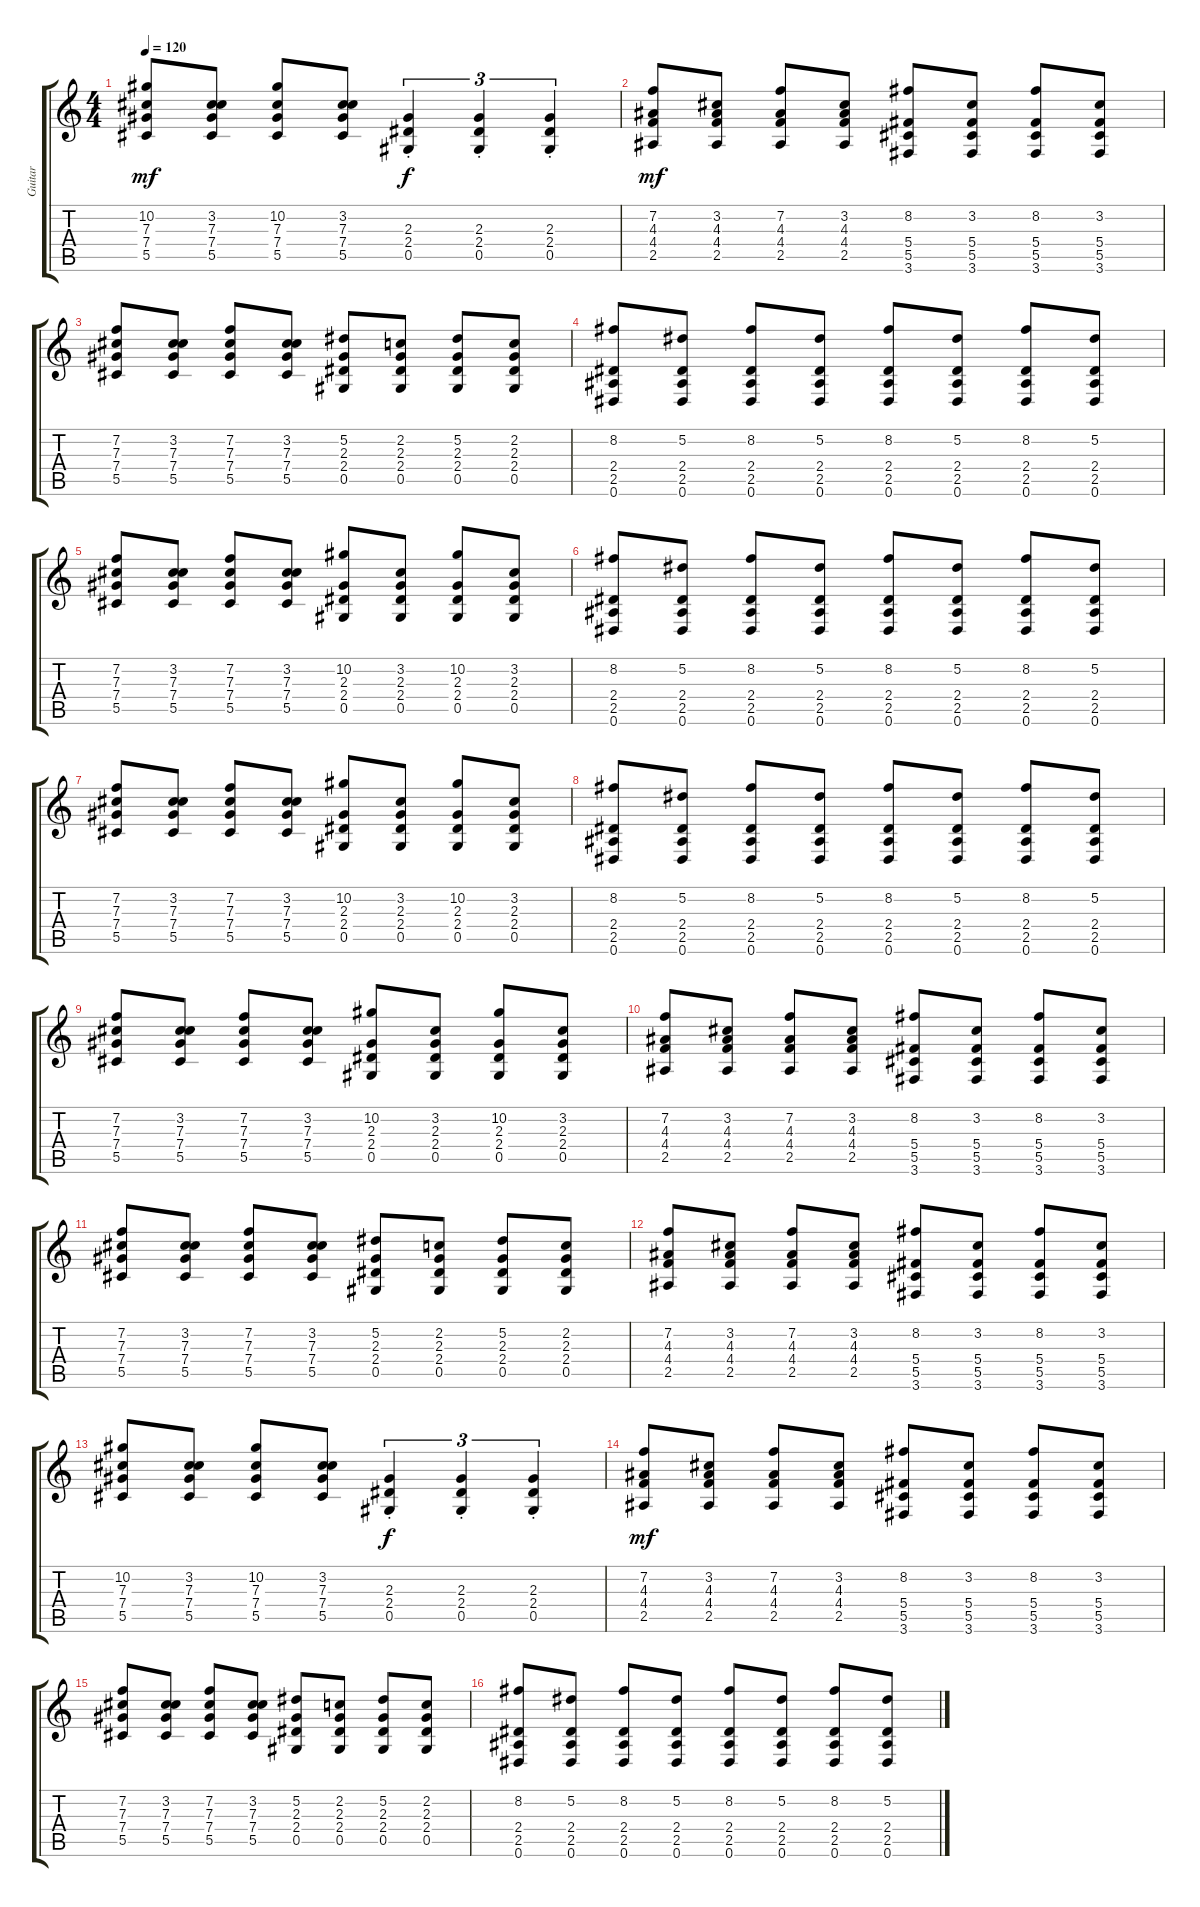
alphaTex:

\track ("Guitar" "Guitar") {instrument acousticguitarsteel}
\staff {score tabs}
\tuning (Eb4 Bb3 Gb3 Db3 Ab2 Eb2) {hide}
\ts (4 4)
\tempo 120
\clef g2
\ks c
(10.2 7.3 7.4 5.5).8{dy mf} (3.2 7.3 7.4 5.5).8 (10.2 7.3 7.4 5.5).8 (3.2 7.3 7.4 5.5).8 (2.3{st} 2.4{st} 0.5{st}).4{tu (3 2) dy f} (2.3{st} 2.4{st} 0.5{st}).4{tu (3 2)} (2.3{st} 2.4{st} 0.5{st}).4{tu (3 2)} |
(7.2 4.3 4.4 2.5).8{dy mf} (3.2 4.3 4.4 2.5).8 (7.2 4.3 4.4 2.5).8 (3.2 4.3 4.4 2.5).8 (8.2 5.4 5.5 3.6).8 (3.2 5.4 5.5 3.6).8 (8.2 5.4 5.5 3.6).8 (3.2 5.4 5.5 3.6).8 |
(7.2 7.3 7.4 5.5).8 (3.2 7.3 7.4 5.5).8 (7.2 7.3 7.4 5.5).8 (3.2 7.3 7.4 5.5).8 (5.2 2.3 2.4 0.5).8 (2.2 2.3 2.4 0.5).8 (5.2 2.3 2.4 0.5).8 (2.2 2.3 2.4 0.5).8 |
(8.2 2.4 2.5 0.6).8 (5.2 2.4 2.5 0.6).8 (8.2 2.4 2.5 0.6).8 (5.2 2.4 2.5 0.6).8 (8.2 2.4 2.5 0.6).8 (5.2 2.4 2.5 0.6).8 (8.2 2.4 2.5 0.6).8 (5.2 2.4 2.5 0.6).8 |
(7.2 7.3 7.4 5.5).8 (3.2 7.3 7.4 5.5).8 (7.2 7.3 7.4 5.5).8 (3.2 7.3 7.4 5.5).8 (10.2 2.3 2.4 0.5).8 (3.2 2.3 2.4 0.5).8 (10.2 2.3 2.4 0.5).8 (3.2 2.3 2.4 0.5).8 |
(8.2 2.4 2.5 0.6).8 (5.2 2.4 2.5 0.6).8 (8.2 2.4 2.5 0.6).8 (5.2 2.4 2.5 0.6).8 (8.2 2.4 2.5 0.6).8 (5.2 2.4 2.5 0.6).8 (8.2 2.4 2.5 0.6).8 (5.2 2.4 2.5 0.6).8 |
(7.2 7.3 7.4 5.5).8 (3.2 7.3 7.4 5.5).8 (7.2 7.3 7.4 5.5).8 (3.2 7.3 7.4 5.5).8 (10.2 2.3 2.4 0.5).8 (3.2 2.3 2.4 0.5).8 (10.2 2.3 2.4 0.5).8 (3.2 2.3 2.4 0.5).8 |
(8.2 2.4 2.5 0.6).8 (5.2 2.4 2.5 0.6).8 (8.2 2.4 2.5 0.6).8 (5.2 2.4 2.5 0.6).8 (8.2 2.4 2.5 0.6).8 (5.2 2.4 2.5 0.6).8 (8.2 2.4 2.5 0.6).8 (5.2 2.4 2.5 0.6).8 |
(7.2 7.3 7.4 5.5).8 (3.2 7.3 7.4 5.5).8 (7.2 7.3 7.4 5.5).8 (3.2 7.3 7.4 5.5).8 (10.2 2.3 2.4 0.5).8 (3.2 2.3 2.4 0.5).8 (10.2 2.3 2.4 0.5).8 (3.2 2.3 2.4 0.5).8 |
(7.2 4.3 4.4 2.5).8 (3.2 4.3 4.4 2.5).8 (7.2 4.3 4.4 2.5).8 (3.2 4.3 4.4 2.5).8 (8.2 5.4 5.5 3.6).8 (3.2 5.4 5.5 3.6).8 (8.2 5.4 5.5 3.6).8 (3.2 5.4 5.5 3.6).8 |
(7.2 7.3 7.4 5.5).8 (3.2 7.3 7.4 5.5).8 (7.2 7.3 7.4 5.5).8 (3.2 7.3 7.4 5.5).8 (5.2 2.3 2.4 0.5).8 (2.2 2.3 2.4 0.5).8 (5.2 2.3 2.4 0.5).8 (2.2 2.3 2.4 0.5).8 |
(7.2 4.3 4.4 2.5).8 (3.2 4.3 4.4 2.5).8 (7.2 4.3 4.4 2.5).8 (3.2 4.3 4.4 2.5).8 (8.2 5.4 5.5 3.6).8 (3.2 5.4 5.5 3.6).8 (8.2 5.4 5.5 3.6).8 (3.2 5.4 5.5 3.6).8 |
(10.2 7.3 7.4 5.5).8 (3.2 7.3 7.4 5.5).8 (10.2 7.3 7.4 5.5).8 (3.2 7.3 7.4 5.5).8 (2.3{st} 2.4{st} 0.5{st}).4{tu (3 2) dy f} (2.3{st} 2.4{st} 0.5{st}).4{tu (3 2)} (2.3{st} 2.4{st} 0.5{st}).4{tu (3 2)} |
(7.2 4.3 4.4 2.5).8{dy mf} (3.2 4.3 4.4 2.5).8 (7.2 4.3 4.4 2.5).8 (3.2 4.3 4.4 2.5).8 (8.2 5.4 5.5 3.6).8 (3.2 5.4 5.5 3.6).8 (8.2 5.4 5.5 3.6).8 (3.2 5.4 5.5 3.6).8 |
(7.2 7.3 7.4 5.5).8 (3.2 7.3 7.4 5.5).8 (7.2 7.3 7.4 5.5).8 (3.2 7.3 7.4 5.5).8 (5.2 2.3 2.4 0.5).8 (2.2 2.3 2.4 0.5).8 (5.2 2.3 2.4 0.5).8 (2.2 2.3 2.4 0.5).8 |
(8.2 2.4 2.5 0.6).8 (5.2 2.4 2.5 0.6).8 (8.2 2.4 2.5 0.6).8 (5.2 2.4 2.5 0.6).8 (8.2 2.4 2.5 0.6).8 (5.2 2.4 2.5 0.6).8 (8.2 2.4 2.5 0.6).8 (5.2 2.4 2.5 0.6).8
